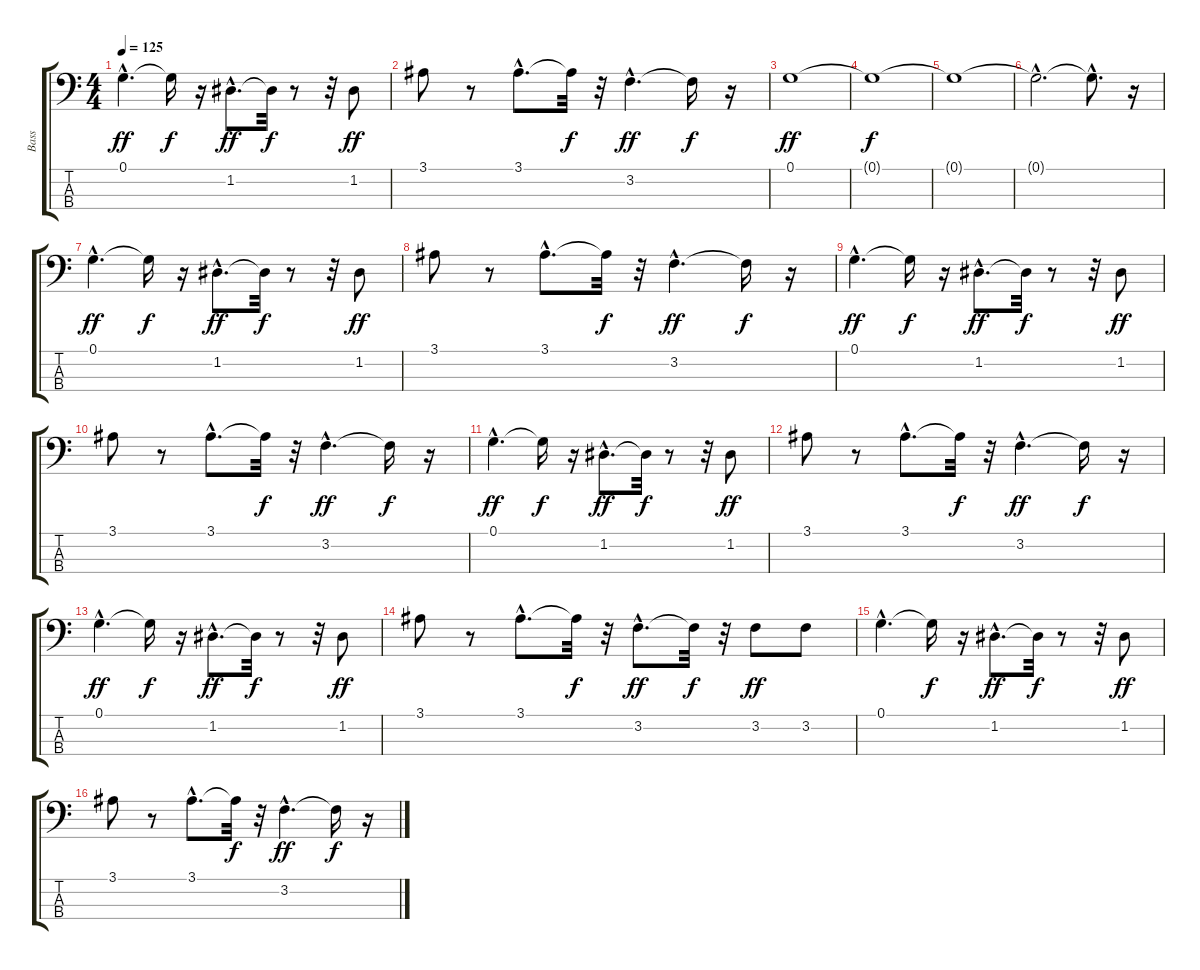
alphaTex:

\track ("Bass" "Bass") {instrument electricbassfinger}
\staff {score tabs}
\tuning (G2 D2 A1 E1) {hide}
\ts (4 4)
\tempo 125
\clef f4
\ks c
0.1{hac}.4{d dy ff} 0.1{t}.16{dy f} r.16 1.2{hac}.8{d dy ff} 1.2{t}.32{dy f} r.8 r.32 1.2.8{dy ff} |
3.1.8 r.8 3.1{hac}.8{d} 3.1{t}.32{dy f} r.32 3.2{hac}.4{d dy ff} 3.2{t}.16{dy f} r.16 |
0.1.1{dy ff} |
0.1{t}.1{dy f} |
0.1{t}.1 |
0.1{hac t}.2{d} 0.1{hac t}.8{d} r.16 |
0.1{hac}.4{d dy ff} 0.1{t}.16{dy f} r.16 1.2{hac}.8{d dy ff} 1.2{t}.32{dy f} r.8 r.32 1.2.8{dy ff} |
3.1.8 r.8 3.1{hac}.8{d} 3.1{t}.32{dy f} r.32 3.2{hac}.4{d dy ff} 3.2{t}.16{dy f} r.16 |
0.1{hac}.4{d dy ff} 0.1{t}.16{dy f} r.16 1.2{hac}.8{d dy ff} 1.2{t}.32{dy f} r.8 r.32 1.2.8{dy ff} |
3.1.8 r.8 3.1{hac}.8{d} 3.1{t}.32{dy f} r.32 3.2{hac}.4{d dy ff} 3.2{t}.16{dy f} r.16 |
0.1{hac}.4{d dy ff} 0.1{t}.16{dy f} r.16 1.2{hac}.8{d dy ff} 1.2{t}.32{dy f} r.8 r.32 1.2.8{dy ff} |
3.1.8 r.8 3.1{hac}.8{d} 3.1{t}.32{dy f} r.32 3.2{hac}.4{d dy ff} 3.2{t}.16{dy f} r.16 |
0.1{hac}.4{d dy ff} 0.1{t}.16{dy f} r.16 1.2{hac}.8{d dy ff} 1.2{t}.32{dy f} r.8 r.32 1.2.8{dy ff} |
3.1.8 r.8 3.1{hac}.8{d} 3.1{t}.32{dy f} r.32 3.2{hac}.8{d dy ff} 3.2{t}.32{dy f} r.32 3.2.8{dy ff} 3.2.8 |
0.1{hac}.4{d} 0.1{t}.16{dy f} r.16 1.2{hac}.8{d dy ff} 1.2{t}.32{dy f} r.8 r.32 1.2.8{dy ff} |
3.1.8 r.8 3.1{hac}.8{d} 3.1{t}.32{dy f} r.32 3.2{hac}.4{d dy ff} 3.2{t}.16{dy f} r.16
